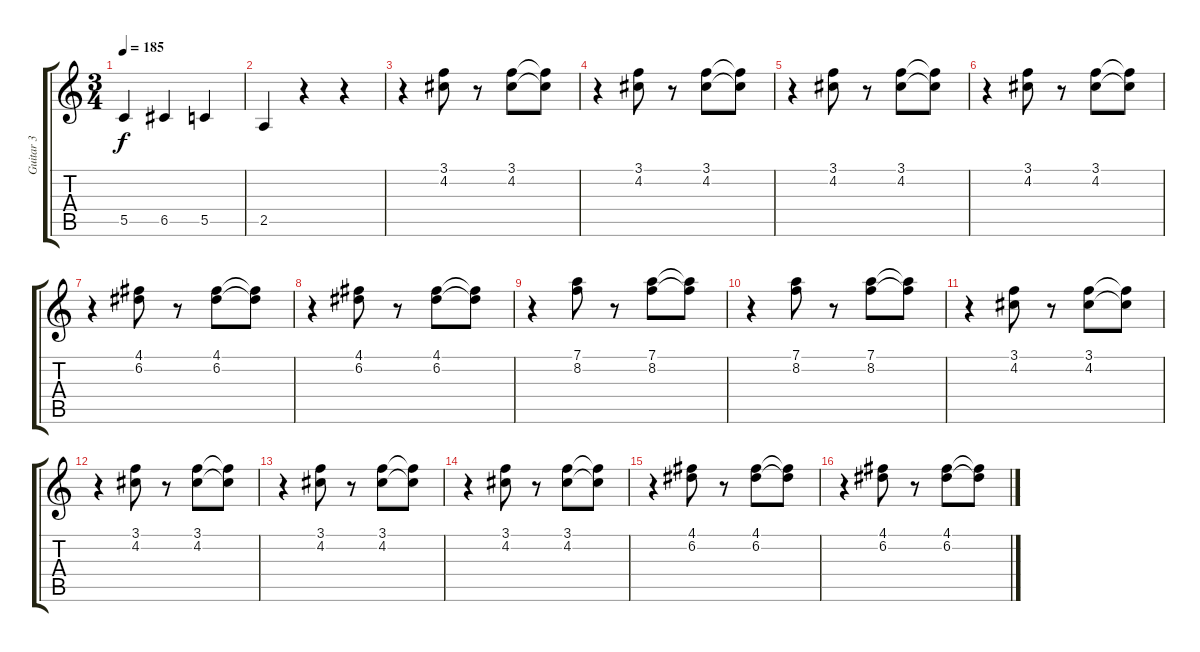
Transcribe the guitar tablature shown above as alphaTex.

\track ("Guitar 3" "Guitar 3") {instrument distortionguitar}
\staff {score tabs}
\tuning (D4 A3 F3 C3 G2 C2) {hide}
\ts (3 4)
\tempo 185
\clef g2
\ks c
5.5.4{dy f} 6.5.4 5.5.4 |
2.5.4 r.4 r.4 |
r.4 (3.1 4.2).8 r.8 (3.1 4.2).8 (3.1{t} 4.2{t}).8 |
r.4 (3.1 4.2).8 r.8 (3.1 4.2).8 (3.1{t} 4.2{t}).8 |
r.4 (3.1 4.2).8 r.8 (3.1 4.2).8 (3.1{t} 4.2{t}).8 |
r.4 (3.1 4.2).8 r.8 (3.1 4.2).8 (3.1{t} 4.2{t}).8 |
r.4 (4.1 6.2).8 r.8 (4.1 6.2).8 (4.1{t} 6.2{t}).8 |
r.4 (4.1 6.2).8 r.8 (4.1 6.2).8 (4.1{t} 6.2{t}).8 |
r.4 (7.1 8.2).8 r.8 (7.1 8.2).8 (7.1{t} 8.2{t}).8 |
r.4 (7.1 8.2).8 r.8 (7.1 8.2).8 (7.1{t} 8.2{t}).8 |
r.4 (3.1 4.2).8 r.8 (3.1 4.2).8 (3.1{t} 4.2{t}).8 |
r.4 (3.1 4.2).8 r.8 (3.1 4.2).8 (3.1{t} 4.2{t}).8 |
r.4 (3.1 4.2).8 r.8 (3.1 4.2).8 (3.1{t} 4.2{t}).8 |
r.4 (3.1 4.2).8 r.8 (3.1 4.2).8 (3.1{t} 4.2{t}).8 |
r.4 (4.1 6.2).8 r.8 (4.1 6.2).8 (4.1{t} 6.2{t}).8 |
r.4 (4.1 6.2).8 r.8 (4.1 6.2).8 (4.1{t} 6.2{t}).8
